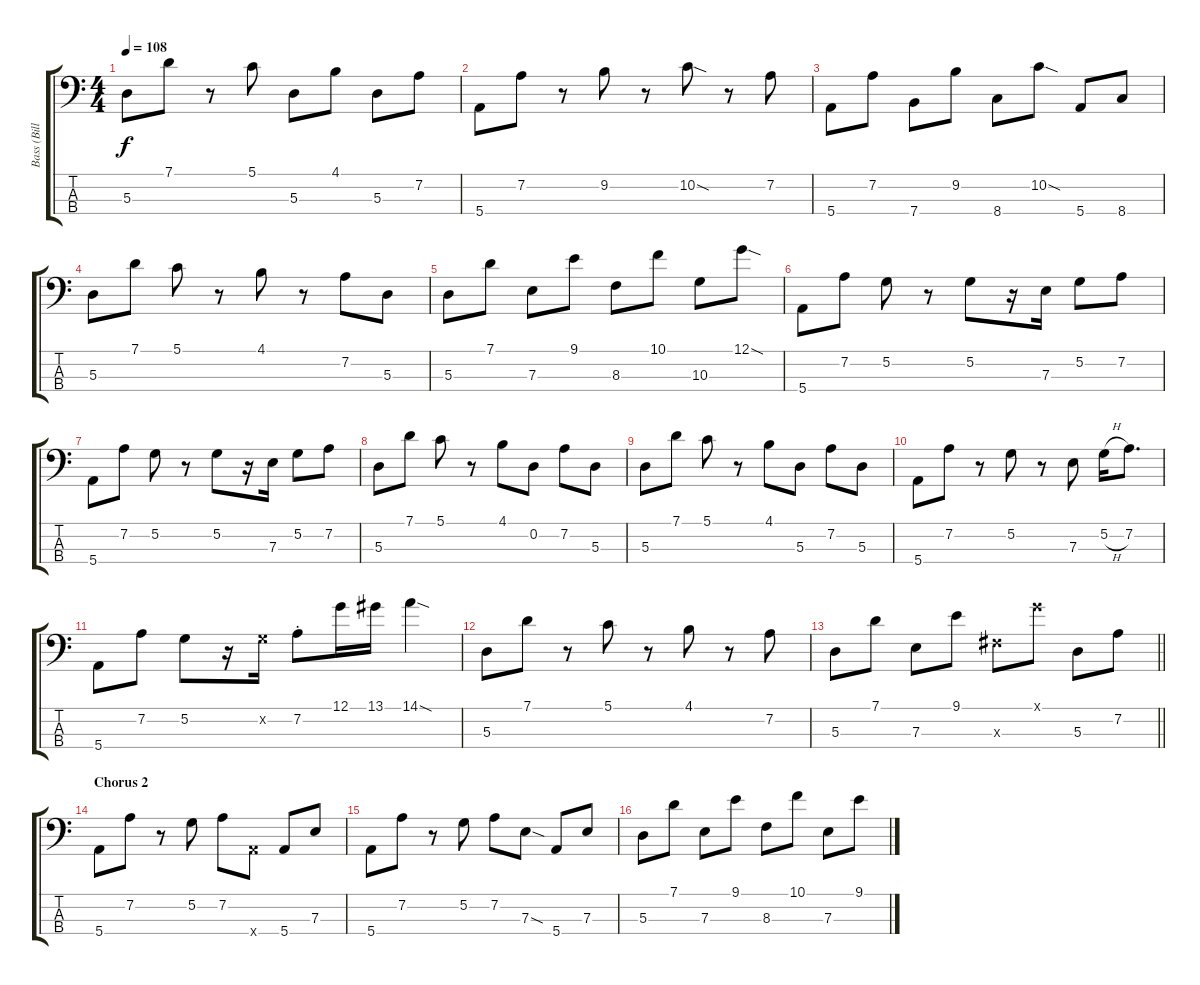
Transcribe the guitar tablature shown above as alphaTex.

\track ("Bass (Bill)" "Bass (Bill") {instrument electricbassfinger}
\staff {score tabs}
\tuning (G2 D2 A1 E1) {hide}
\ts (4 4)
\tempo 108
\clef f4
\ks c
5.3.8{dy f} 7.1.8 r.8 5.1.8 5.3.8 4.1.8 5.3.8 7.2.8 |
5.4.8 7.2.8 r.8 9.2.8 r.8 10.2{sod}.8 r.8 7.2.8 |
5.4.8 7.2.8 7.4.8 9.2.8 8.4.8 10.2{sod}.8 5.4.8 8.4.8 |
5.3.8 7.1.8 5.1.8 r.8 4.1.8 r.8 7.2.8 5.3.8 |
5.3.8 7.1.8 7.3.8 9.1.8 8.3.8 10.1.8 10.3.8 12.1{sod}.8 |
5.4.8 7.2.8 5.2.8 r.8 5.2.8 r.16 7.3.16 5.2.8 7.2.8 |
5.4.8 7.2.8 5.2.8 r.8 5.2.8 r.16 7.3.16 5.2.8 7.2.8 |
5.3.8 7.1.8 5.1.8 r.8 4.1.8 0.2.8 7.2.8 5.3.8 |
5.3.8 7.1.8 5.1.8 r.8 4.1.8 5.3.8 7.2.8 5.3.8 |
5.4.8 7.2.8 r.8 5.2.8 r.8 7.3.8 5.2{h}.16 7.2.8{d} |
5.4.8 7.2.8 5.2.8 r.16 5.2{x}.16 7.2{st}.8 12.1.16 13.1.16 14.1{sod}.4 |
5.3.8 7.1.8 r.8 5.1.8 r.8 4.1.8 r.8 7.2.8 |
\barLineRight lightlight
5.3.8 7.1.8 7.3.8 9.1.8 9.3{x}.8 12.1{x}.8 5.3.8 7.2.8 |
\section ("" "Chorus 2")
5.4.8 7.2.8 r.8 5.2.8 7.2.8 5.4{x}.8 5.4.8 7.3.8 |
5.4.8 7.2.8 r.8 5.2.8 7.2.8 7.3{sod}.8 5.4.8 7.3.8 |
5.3.8 7.1.8 7.3.8 9.1.8 8.3.8 10.1.8 7.3.8 9.1.8
